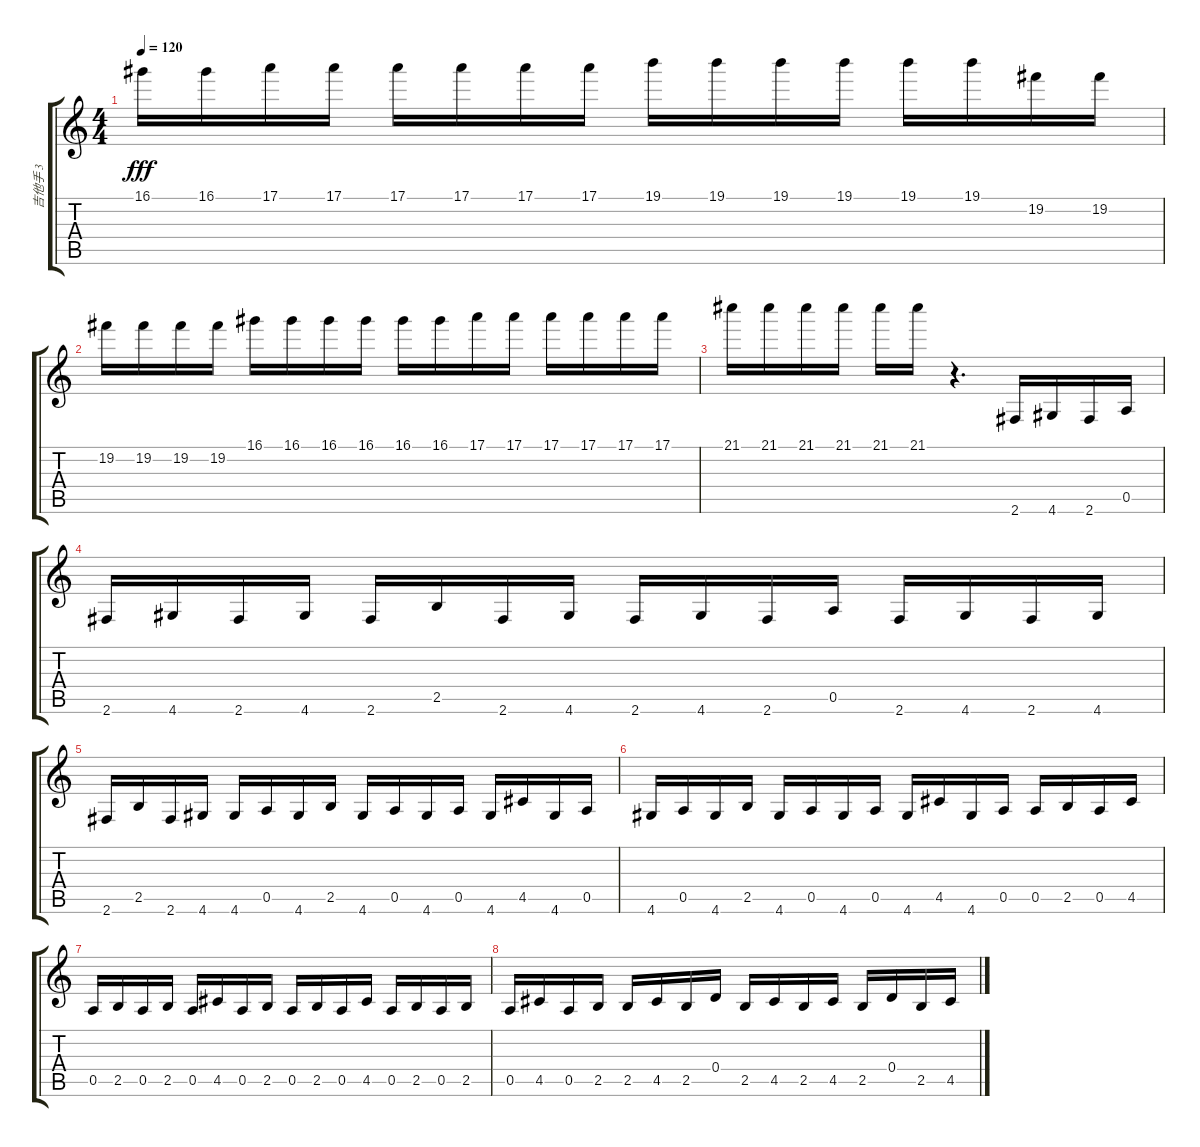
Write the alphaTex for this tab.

\track ("吉他手 3" "吉他手 3") {instrument overdrivenguitar}
\staff {score tabs}
\tuning (E4 B3 G3 D3 A2 E2) {hide}
\ts (4 4)
\tempo 120
\clef g2
\ks c
16.1.16{dy fff} 16.1.16 17.1.16 17.1.16 17.1.16 17.1.16 17.1.16 17.1.16 19.1.16 19.1.16 19.1.16 19.1.16 19.1.16 19.1.16 19.2.16 19.2.16 |
19.2.16 19.2.16 19.2.16 19.2.16 16.1.16 16.1.16 16.1.16 16.1.16 16.1.16 16.1.16 17.1.16 17.1.16 17.1.16 17.1.16 17.1.16 17.1.16 |
21.1.16 21.1.16 21.1.16 21.1.16 21.1.16 21.1.16 r.4{d} 2.6.16 4.6.16 2.6.16 0.5.16 |
2.6.16 4.6.16 2.6.16 4.6.16 2.6.16 2.5.16 2.6.16 4.6.16 2.6.16 4.6.16 2.6.16 0.5.16 2.6.16 4.6.16 2.6.16 4.6.16 |
2.6.16 2.5.16 2.6.16 4.6.16 4.6.16 0.5.16 4.6.16 2.5.16 4.6.16 0.5.16 4.6.16 0.5.16 4.6.16 4.5.16 4.6.16 0.5.16 |
4.6.16 0.5.16 4.6.16 2.5.16 4.6.16 0.5.16 4.6.16 0.5.16 4.6.16 4.5.16 4.6.16 0.5.16 0.5.16 2.5.16 0.5.16 4.5.16 |
0.5.16 2.5.16 0.5.16 2.5.16 0.5.16 4.5.16 0.5.16 2.5.16 0.5.16 2.5.16 0.5.16 4.5.16 0.5.16 2.5.16 0.5.16 2.5.16 |
0.5.16 4.5.16 0.5.16 2.5.16 2.5.16 4.5.16 2.5.16 0.4.16 2.5.16 4.5.16 2.5.16 4.5.16 2.5.16 0.4.16 2.5.16 4.5.16
